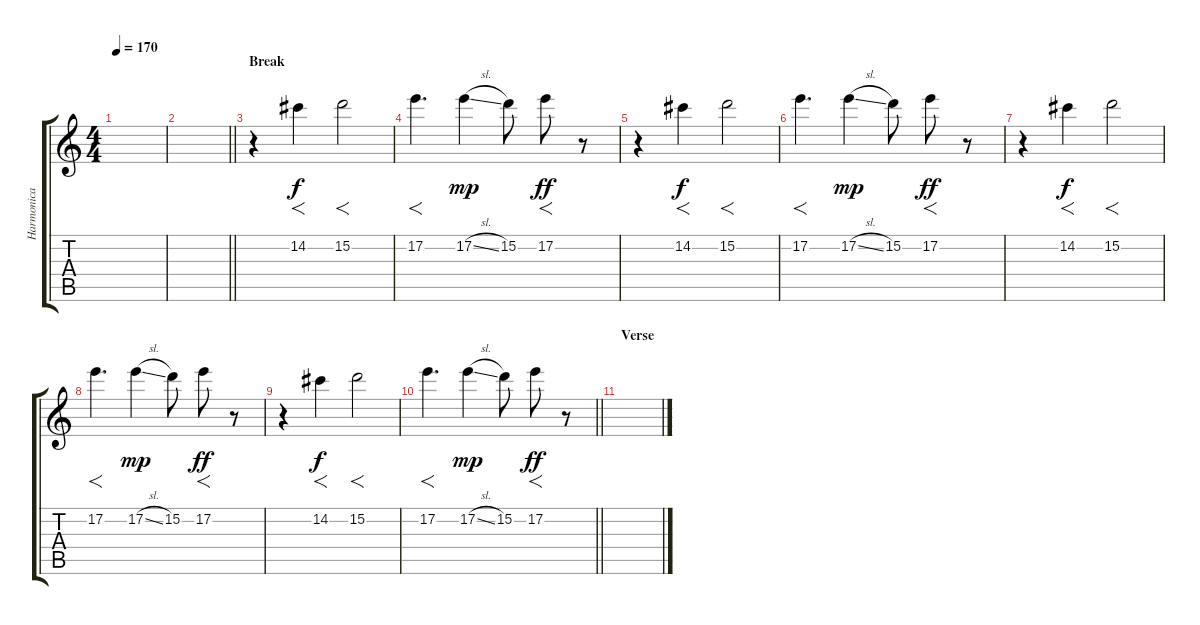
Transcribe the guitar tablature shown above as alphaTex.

\track ("Harmonica" "Harmonica") {instrument distortionguitar}
\staff {score tabs}
\tuning (E4 B3 G3 D3 A2 E2) {hide}
\ts (4 4)
\tempo 170
\clef g2
\ks c
|
\barLineRight lightlight
|
\section ("" "Break")
r.4 14.2.4{f} 15.2.2{f} |
17.2.4{f d} 17.2{sl}.4{dy mp} 15.2.8 17.2.8{f dy ff} r.8 |
r.4 14.2.4{f dy f} 15.2.2{f} |
17.2.4{f d} 17.2{sl}.4{dy mp} 15.2.8 17.2.8{f dy ff} r.8 |
r.4 14.2.4{f dy f} 15.2.2{f} |
17.2.4{f d} 17.2{sl}.4{dy mp} 15.2.8 17.2.8{f dy ff} r.8 |
r.4 14.2.4{f dy f} 15.2.2{f} |
\barLineRight lightlight
17.2.4{f d} 17.2{sl}.4{dy mp} 15.2.8 17.2.8{f dy ff} r.8 |
\section ("" "Verse")
